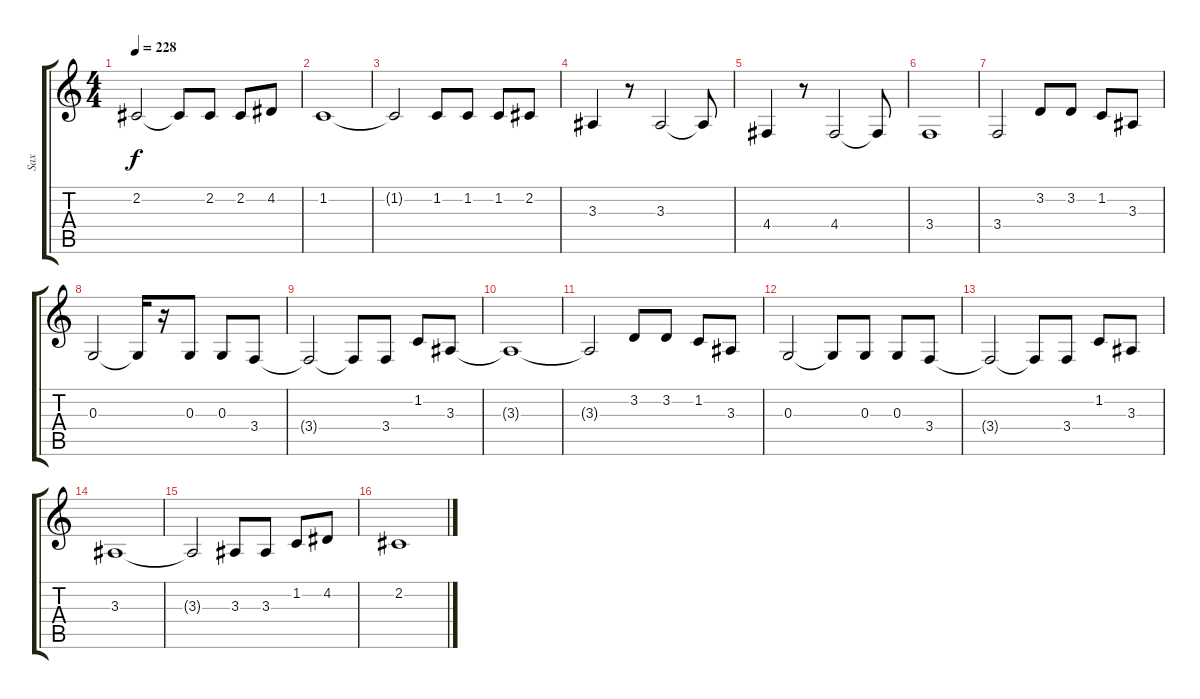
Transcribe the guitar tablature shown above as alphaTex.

\track ("Sax" "Sax") {instrument baritonesax}
\staff {score tabs}
\tuning (E4 B3 G3 D3 A2 E2) {hide}
\ts (4 4)
\tempo 228
\clef g2
\ks c
2.2{t}.2{dy f} 2.2{t}.8 2.2.8 2.2.8 4.2.8 |
1.2.1 |
1.2{t}.2 1.2.8 1.2.8 1.2.8 2.2.8 |
3.3.4 r.8 3.3.2 3.3{t}.8 |
4.4.4 r.8 4.4.2 4.4{t}.8 |
3.4.1 |
3.4.2 3.2.8 3.2.8 1.2.8 3.3.8 |
0.3.2 0.3{t}.16 r.16 0.3.8 0.3.8 3.4.8 |
3.4{t}.2 3.4{t}.8 3.4.8 1.2.8 3.3.8 |
3.3{t}.1 |
3.3{t}.2 3.2.8 3.2.8 1.2.8 3.3.8 |
0.3.2 0.3{t}.8 0.3.8 0.3.8 3.4.8 |
3.4{t}.2 3.4{t}.8 3.4.8 1.2.8 3.3.8 |
3.3.1 |
3.3{t}.2 3.3.8 3.3.8 1.2.8 4.2.8 |
2.2.1
